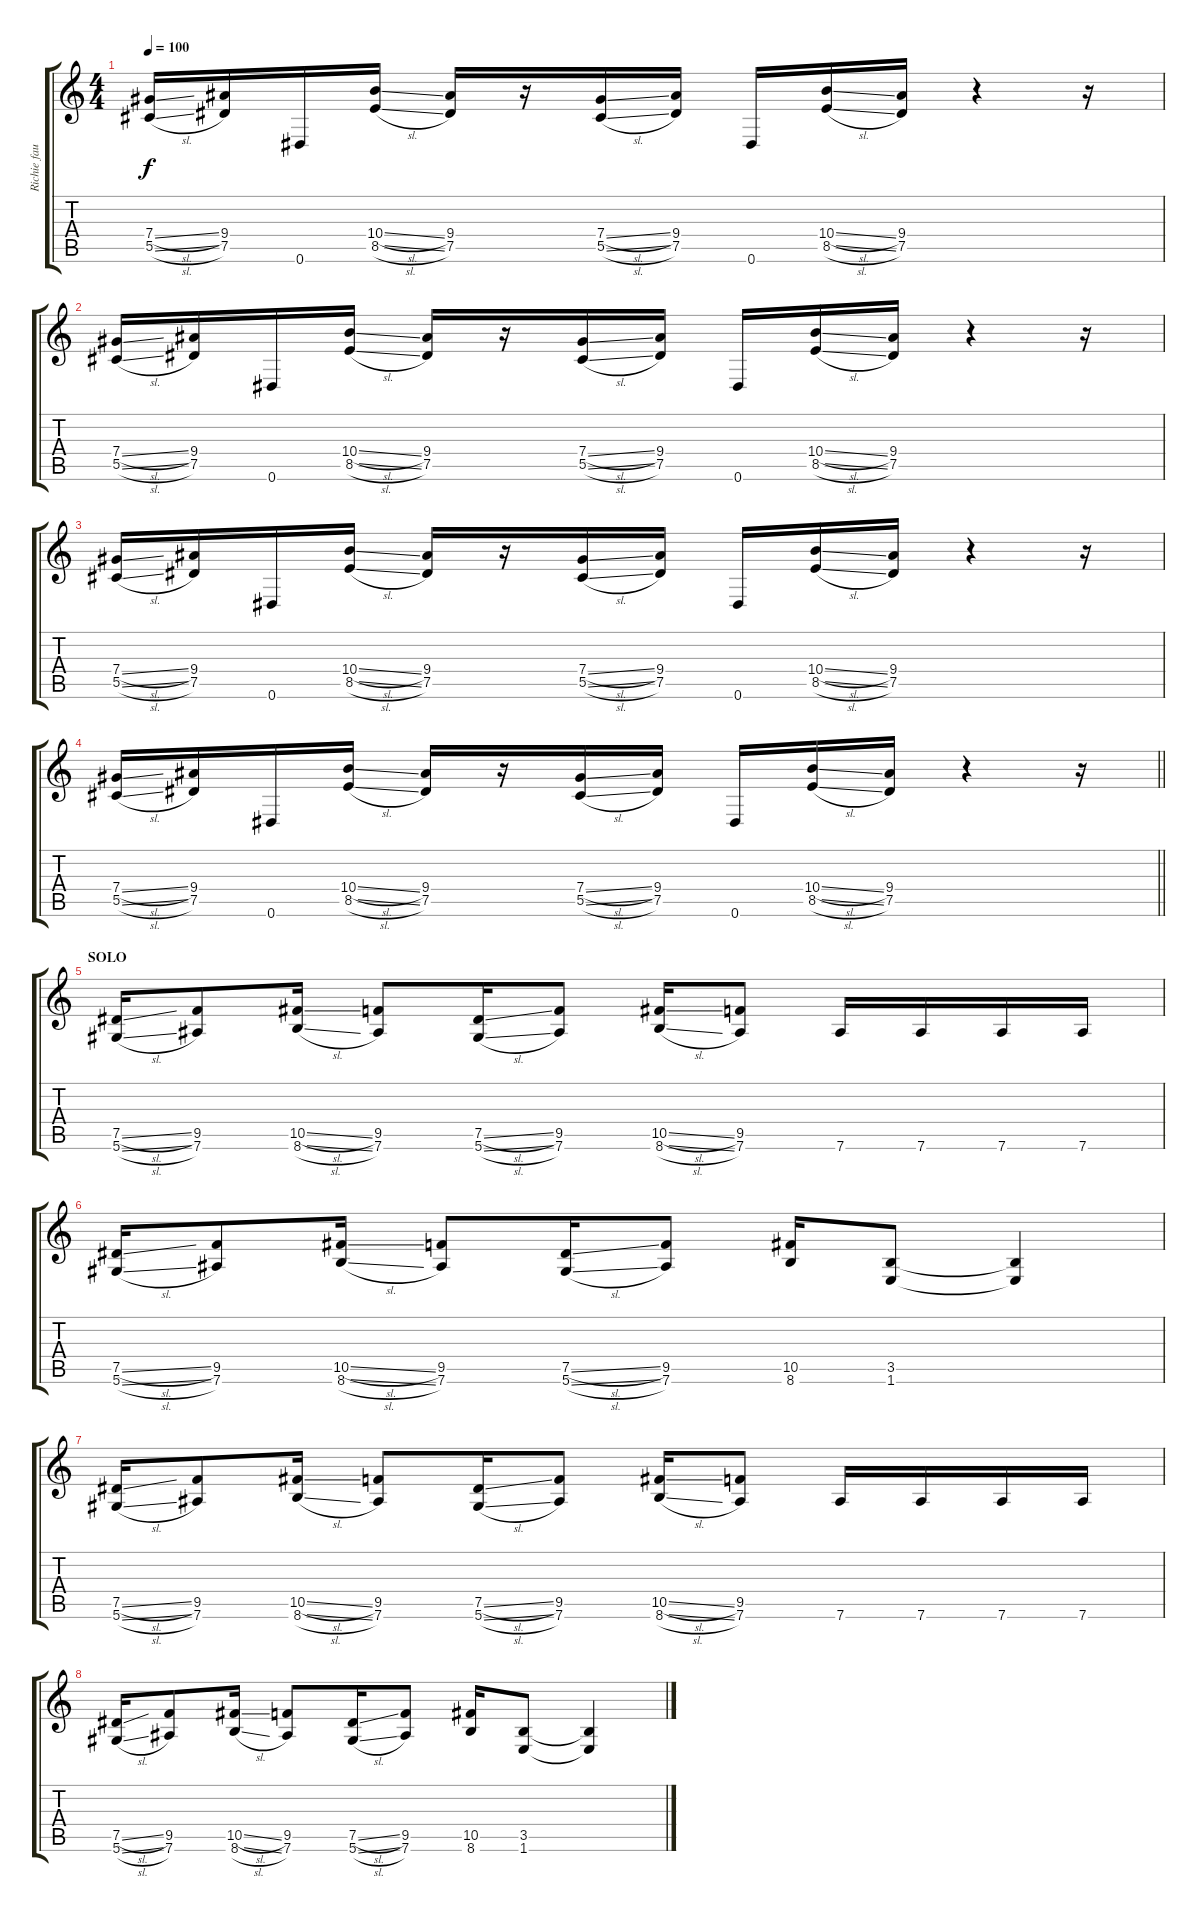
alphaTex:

\track ("Richie faulkner" "Richie fau") {instrument distortionguitar}
\staff {score tabs}
\tuning (Eb4 Bb3 Gb3 Db3 Ab2 Eb2) {hide}
\ts (4 4)
\tempo 100
\clef g2
\ks c
(7.4{sl} 5.5{sl}).16{dy f} (9.4 7.5).16 0.6.16 (10.4{sl} 8.5{sl}).16 (9.4 7.5).16 r.16 (7.4{sl} 5.5{sl}).16 (9.4 7.5).16 0.6.16 (10.4{sl} 8.5{sl}).16 (9.4 7.5).16 r.4 r.16 |
(7.4{sl} 5.5{sl}).16 (9.4 7.5).16 0.6.16 (10.4{sl} 8.5{sl}).16 (9.4 7.5).16 r.16 (7.4{sl} 5.5{sl}).16 (9.4 7.5).16 0.6.16 (10.4{sl} 8.5{sl}).16 (9.4 7.5).16 r.4 r.16 |
(7.4{sl} 5.5{sl}).16 (9.4 7.5).16 0.6.16 (10.4{sl} 8.5{sl}).16 (9.4 7.5).16 r.16 (7.4{sl} 5.5{sl}).16 (9.4 7.5).16 0.6.16 (10.4{sl} 8.5{sl}).16 (9.4 7.5).16 r.4 r.16 |
\barLineRight lightlight
(7.4{sl} 5.5{sl}).16 (9.4 7.5).16 0.6.16 (10.4{sl} 8.5{sl}).16 (9.4 7.5).16 r.16 (7.4{sl} 5.5{sl}).16 (9.4 7.5).16 0.6.16 (10.4{sl} 8.5{sl}).16 (9.4 7.5).16 r.4 r.16 |
\section ("" "SOLO")
(7.5{sl} 5.6{sl}).16{volume 9} (9.5 7.6).8 (10.5{sl} 8.6{sl}).16 (9.5 7.6).8 (7.5{sl} 5.6{sl}).16 (9.5 7.6).8 (10.5{sl} 8.6{sl}).16 (9.5 7.6).8 7.6.16 7.6.16 7.6.16 7.6.16 |
(7.5{sl} 5.6{sl}).16 (9.5 7.6).8 (10.5{sl} 8.6{sl}).16 (9.5 7.6).8 (7.5{sl} 5.6{sl}).16 (9.5 7.6).8 (10.5 8.6).16 (3.5 1.6).8 (3.5{t} 1.6{t}).4 |
(7.5{sl} 5.6{sl}).16 (9.5 7.6).8 (10.5{sl} 8.6{sl}).16 (9.5 7.6).8 (7.5{sl} 5.6{sl}).16 (9.5 7.6).8 (10.5{sl} 8.6{sl}).16 (9.5 7.6).8 7.6.16 7.6.16 7.6.16 7.6.16 |
(7.5{sl} 5.6{sl}).16 (9.5 7.6).8 (10.5{sl} 8.6{sl}).16 (9.5 7.6).8 (7.5{sl} 5.6{sl}).16 (9.5 7.6).8 (10.5 8.6).16 (3.5 1.6).8 (3.5{t} 1.6{t}).4
